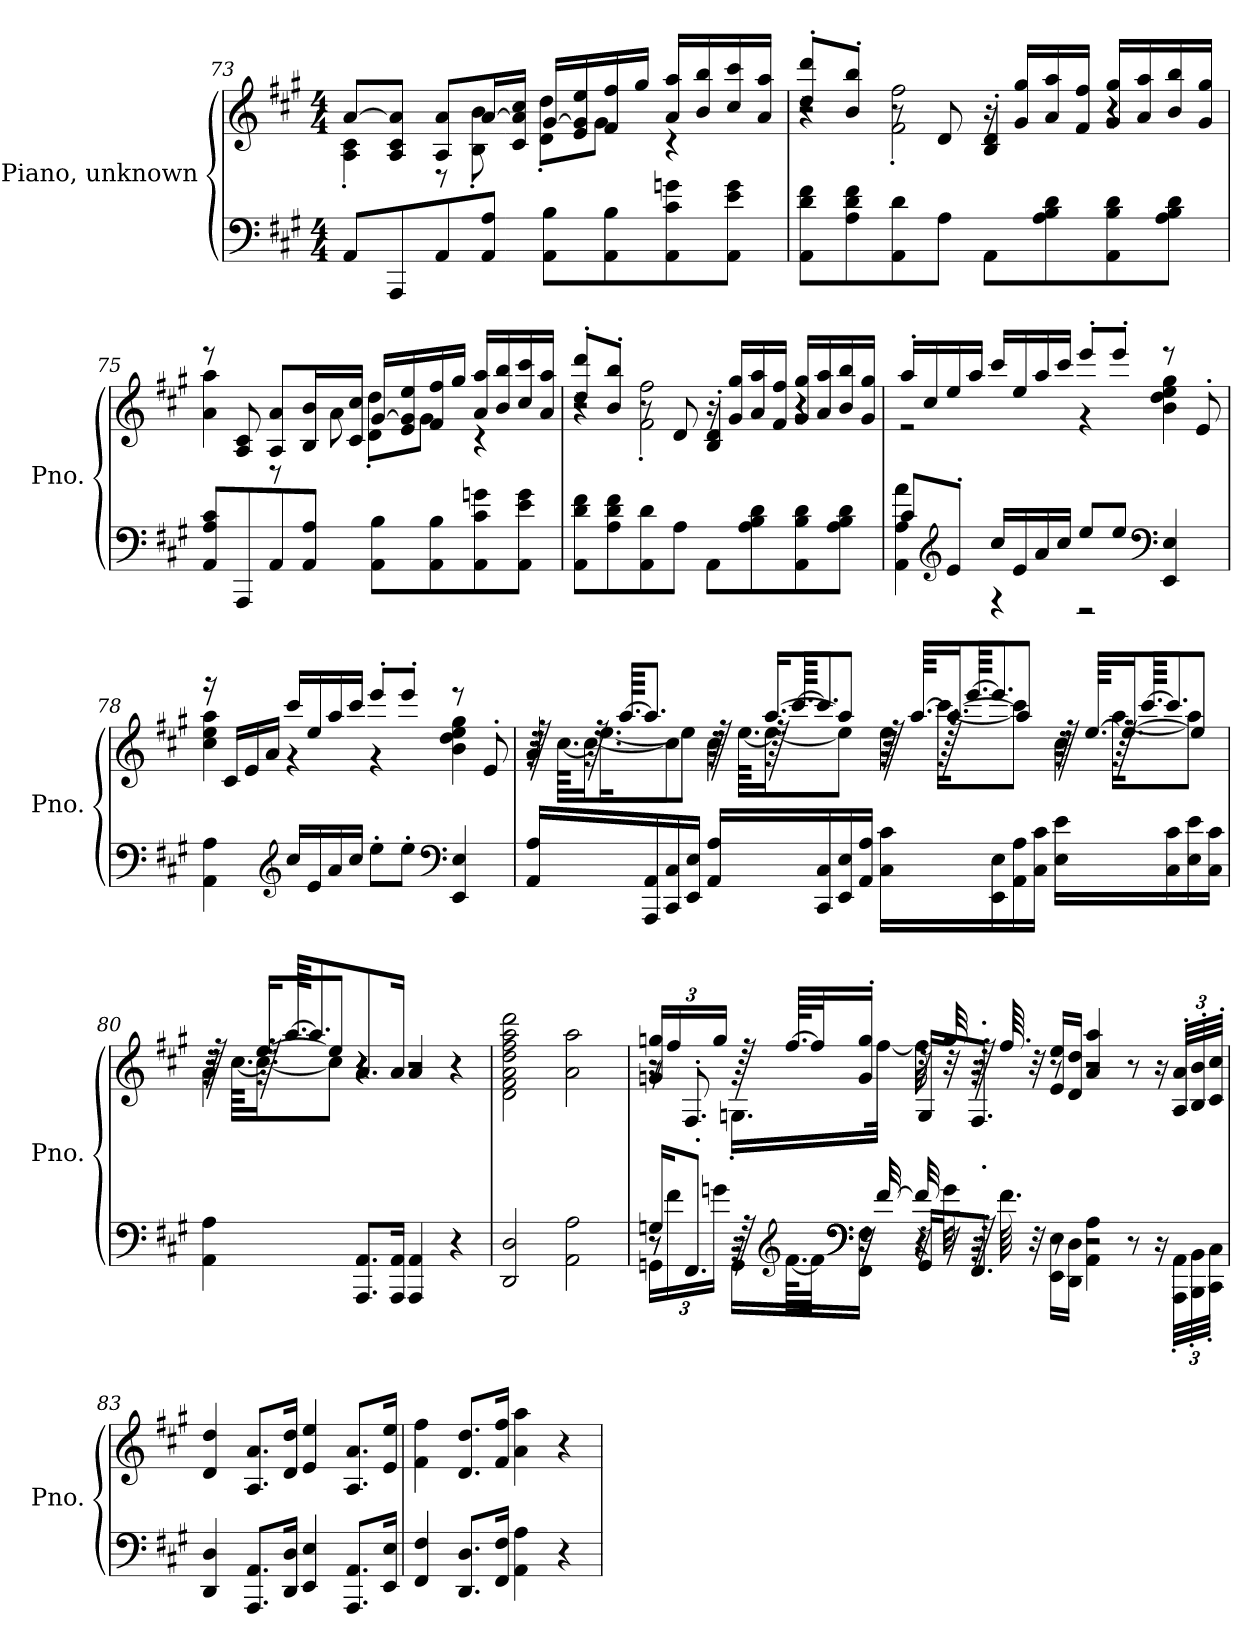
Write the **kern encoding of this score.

**kern	**kern
*part1	*part1
*staff2	*staff1
*I"Piano, unknown	*
*I'Pno.	*
!!LO:PB:g=z
*clefF4	*clefG2
*k[f#c#g#]	*k[f#c#g#]
*M4/4	*M4/4
=73	=73
*	*^
8AA/L	[8a/L	4A\' 4c#\'
8AAA/	8A/ 8c#/ 8a/]J	.
8AA/	8A/ 8a/L	8r
8AA/ 8A/J	[16a/L	8B\' 8b\'
.	16c#/ 16a/] 16cc#/JJ	.
8AA\ 8B\L	[16g#/LL	8d\' 8dd\'L
.	16e/ 16g#/] 16ee/	.
8AA\ 8B\	16f#/ 16ff#/	8g#\J
.	16gg#/JJ	.
8AA\ 8c#\ 8gn\	16a/ 16aa/LL	4r
.	16b/ 16bb/	.
8AA\ 8e\ 8g\J	16cc#/ 16ccc#/	.
.	16a/ 16aa/JJ	.
=74	=74	=74
*	*	*^
8AA\ 8d\ 8f#\L	8dd/' 8ddd/'L	4r	2r
8A\ 8d\ 8f#\	8b/' 8bb/'J	.	.
8AA\ 8d\	8r	2f#\' 2ff#\'	.
8A\J	8d/	.	.
8AA\L	16r	.	4B/' 4d/'
.	16g#/ 16gg#/LL	.	.
8A\ 8B\ 8d\	16a/ 16aa/	.	.
.	16f#/ 16ff#/JJ	.	.
8AA\ 8B\ 8d\	16g#/ 16gg#/LL	4r	4r
.	16a/ 16aa/	.	.
8A\ 8B\ 8d\J	16b/ 16bb/	.	.
.	16g#/ 16gg#/JJ	.	.
*	*	*v	*v
!!LO:LB:g=z
=75	=75	=75
8AA/ 8A/ 8c#/L	8r	4a\ 4aa\
8AAA/	8A/ 8c#/	.
8AA/	8A/ 8a/L	8r
8AA/ 8A/J	16B/ 16b/L	8a\
.	16c#/ 16cc#/JJ	.
8AA\ 8B\L	[16g#/LL	8d\' 8dd\'L
.	16e/ 16g#/] 16ee/	.
8AA\ 8B\	16f#/ 16ff#/	8g#\J
.	16gg#/JJ	.
8AA\ 8c#\ 8gn\	16a/ 16aa/LL	4r
.	16b/ 16bb/	.
8AA\ 8e\ 8g\J	16cc#/ 16ccc#/	.
.	16a/ 16aa/JJ	.
=76	=76	=76
*	*	*^
8AA\ 8d\ 8f#\L	8dd/' 8ddd/'L	4r	2r
8A\ 8d\ 8f#\	8b/' 8bb/'J	.	.
8AA\ 8d\	8r	2f#\' 2ff#\'	.
8A\J	8d/	.	.
8AA\L	16r	.	4B/' 4d/'
.	16g#/ 16gg#/LL	.	.
8A\ 8B\ 8d\	16a/ 16aa/	.	.
.	16f#/ 16ff#/JJ	.	.
8AA\ 8B\ 8d\	16g#/ 16gg#/LL	4r	4r
.	16a/ 16aa/	.	.
8A\ 8B\ 8d\J	16b/ 16bb/	.	.
.	16g#/ 16gg#/JJ	.	.
*	*	*v	*v
!!LO:LB:g=z
=77	=77	=77
*^	*	*
8c#/L	4AA\ 4A\ 4a\	16aa'/LL	2r
.	.	16cc#/	.
*clefG2	*	*	*
8e'/J	.	16ee/	.
.	.	16aa/JJ	.
16cc#/LL	4r	16ccc#/LL	.
16e/	.	16ee/	.
16a/	.	16aa/	.
16cc#/JJ	.	16ccc#/JJ	.
8ee/L	2r	8eee'/L	4r
8ee/J	.	8eee'/J	.
*clefF4	*	*	*
4EE/ 4E/	.	8r	4b\ 4dd\ 4ee\ 4gg#\
.	.	8e'/	.
*v	*v	*	*
=78	=78	=78
4AA\ 4A\	16r	4cc#\ 4ee\ 4aa\
.	16c#/LL	.
.	16e/	.
.	16a/JJ	.
*clefG2	*	*
16cc#/LL	16ccc#/LL	4r
16e/	16ee/	.
16a/	16aa/	.
16cc#/JJ	16ccc#/JJ	.
8ee'\L	8eee'/L	4r
8ee'\J	8eee'/J	.
*clefF4	*	*
4EE/ 4E/	8r	4b\ 4dd\ 4ee\ 4gg#\
.	8e'/	.
!!LO:LB:g=z
=79	=79	=79
*	*^	*^
16AA/ 16A/LL	32r	128r	4a/	32r
.	.	[64.cc#\KKLL	.	.
.	128r	16.cc#\J_	.	[16.ee\KL
.	[64.aa/KKKL	.	.	.
16AAA/ 16AA/	8.aa/J]	.	.	.
16CC#/ 16C#/	.	8cc#\J]	.	8ee\J]
16EE/ 16E/JJ	.	.	.	.
16AA/ 16A/LL	32r	4cc#\	32r	128r
.	.	.	.	[64.ee\KKLL
.	128r	.	[16.aa/KL	16.ee\J_
.	[64.ccc#/KKKL	.	.	.
16CC#/ 16C#/	8.ccc#/J]	.	.	.
16EE/ 16E/	.	.	8aa/J]	8ee\J]
16AA/ 16A/JJ	.	.	.	.
16C#\ 16c#\LL	32r	32r	128r	4ee\
.	.	.	[64.aa/KKLL	.
.	128r	[16.ccc#\KL	16.aa/J_	.
.	[64.eee/KKKL	.	.	.
16EE\ 16E\	8.eee/J]	.	.	.
16AA\ 16A\	.	8ccc#\J]	8aa/J]	.
16C#\ 16c#\JJ	.	.	.	.
16E\ 16e\LL	32r	32r	128r	4cc#\
.	.	.	[64.ee/KKLL	.
.	128r	[16.aa\KL	16.ee/J_	.
.	[64.ccc#/KKKL	.	.	.
16C#\ 16c#\	8.ccc#/J]	.	.	.
16E\ 16e\	.	8aa\J]	8ee/J]	.
16C#\ 16c#\JJ	.	.	.	.
!!LO:LB:g=z	!!	!!	!!
=80	=80	=80	=80	=80
4AA\ 4A\	32r	128r	32r	4a\
.	.	[64.cc#\KKLL	.	.
.	[16.ee/KL	16.cc#\J_	128r	.
.	.	.	[64.aa/KKKL	.
.	.	.	8.aa/]	.
.	8ee/J]	8cc#\J]	.	.
8.AAA/ 8.AA/L	4r	4r	8.a/	4r
16AAA/ 16AA/Jk	.	.	16a/Jk	.
4AAA/ 4AA/	2r	2r	4a/	2r
4r	.	.	4r	.
*	*v	*v	*v	*v
=81	=81
2DD/ 2D/	2d\ 2f#\ 2a\ 2dd\ 2ff#\ 2aa\ 2ddd\
2AA\ 2A\	2a\ 2aa\
!!LO:LB:g=z
=82	=82
*^	*
*	*Xbrackettup	*Xbrackettup
*^	*	*^
*	*	*^	*	*^
8r	24GGn\LL	16Gn/KL	8r	24gn/ 24ggn/LL	8r	16r
.	24f#\	.	.	24ff#/	.	.
.	.	8.FF#'/J	.	.	.	8.F#'/
.	24gn\JJ	.	.	24gg/JJ	.	.
16r	128r	.	16GG\LL	128r	16.Gn'\LL	.
*clefG2	*	*	*	*	*	*
.	[64.f#\KLLL	.	.	[64.ff#/KLLL	.	.
.	32f#\JJJ]	.	.	32ff#/J]	.	.
*clefF4	*	*	*	*	*	*
32r	16r	.	16FF#\ 16F#\JJ	16g/' 16gg/'JJ	.	.
[32f#/	.	.	.	.	[32ff#\JJk	.
32f#/]	32r	16GG/KL	4r	32r	32ff#\]	16G/KL
32r	32g\	.	.	32gg/	32r	.
16r	128r	8.FF#'/J	.	128r	16r	8.F#'/J
.	64.f#\	.	.	64.ff#/	.	.
.	32r	.	.	32r	.	.
8r	16EE\ 16E\LL	.	.	16e/ 16ee/LL	8r	.
.	16DD\ 16D\JJ	.	.	16d/ 16dd/JJ	.	.
2r	4AA\ 4A\	2r	2r	4a/ 4aa/	2r	2r
.	8r	.	.	8r	.	.
.	16r	.	.	16r	.	.
.	48AAA\' 48AA\'LLL	.	.	48A/' 48a/'LLL	.	.
.	48BBB\' 48BB\'	.	.	48B/' 48b/'	.	.
.	48CC#\' 48C#\'JJJ	.	.	48c#/' 48cc#/'JJJ	.	.
*v	*v	*v	*v	*	*	*
*	*v	*v	*v
=83	=83
4DD/ 4D/	4d/ 4dd/
8.AAA/ 8.AA/L	8.A/ 8.a/L
16DD/ 16D/Jk	16d/ 16dd/Jk
4EE/ 4E/	4e/ 4ee/
8.AAA/ 8.AA/L	8.A/ 8.a/L
16EE/ 16E/Jk	16e/ 16ee/Jk
!!LO:PB:g=z
=84	=84
4FF#/ 4F#/	4f#\ 4ff#\
8.DD/ 8.D/L	8.d/ 8.dd/L
16FF#/ 16F#/Jk	16f#/ 16ff#/Jk
4AA\ 4A\	4a\ 4aa\
4r	4r
=	=
*-	*-
